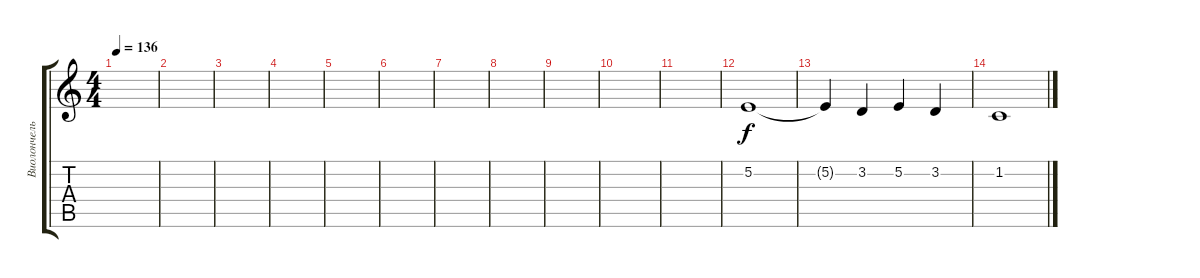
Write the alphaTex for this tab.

\track ("Виолончель" "Виолончель") {instrument stringensemble1}
\staff {score tabs}
\tuning (E4 B3 G3 D3 A2 E2) {hide}
\ts (4 4)
\tempo 136
\clef g2
\ks c
|
|
|
|
|
|
|
|
|
|
|
5.2.1 |
5.2{t}.4 3.2.4 5.2.4 3.2.4 |
1.2.1
